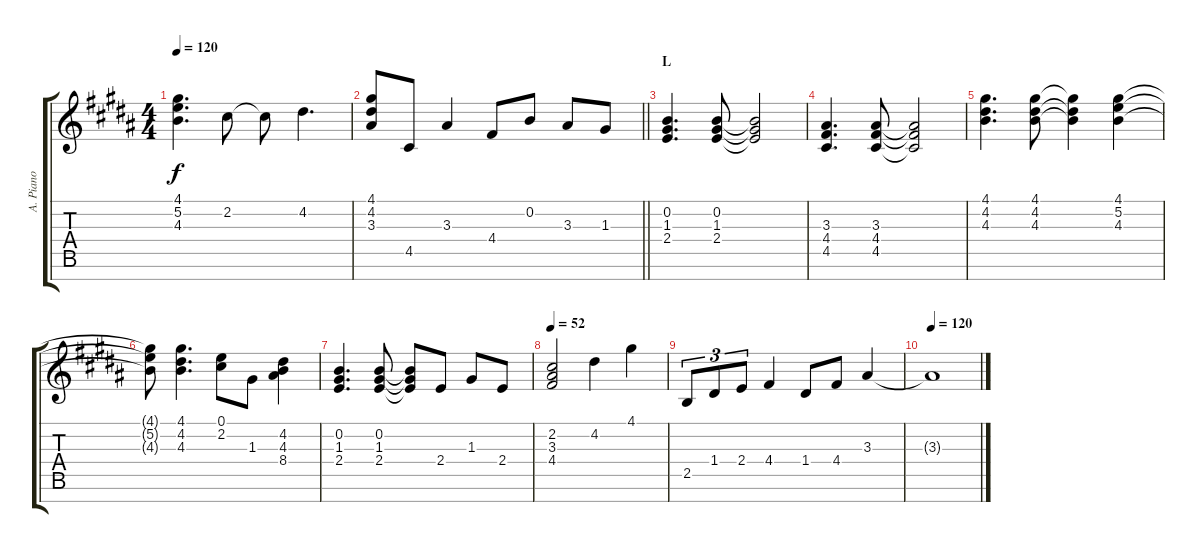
\track ("A. Piano" "A. Piano") {instrument acousticgrandpiano}
\staff {score tabs}
\tuning (E5 B4 G4 D4 A3 E3 B2) {hide}
\ts (4 4)
\tempo 120
\clef g2
\ks b
(4.1 5.2 4.3).4{d dy f} 2.2.8 2.2{t}.8 4.2.4{d} |
\barLineRight lightlight
(4.1 4.2 3.3).8 4.5.8 3.3.4 4.4.8 0.2.8 3.3.8 1.3.8 |
\section ("" "L")
(0.2 1.3 2.4).4{d} (0.2 1.3 2.4).8 (0.2{t} 1.3{t} 2.4{t}).2 |
(3.3 4.4 4.5).4{d} (3.3 4.4 4.5).8 (3.3{t} 4.4{t} 4.5{t}).2 |
(4.1 4.2 4.3).4{d} (4.1 4.2 4.3).8 (4.1{t} 4.2{t} 4.3{t}).4 (4.1 5.2 4.3).4 |
(4.1{t} 5.2{t} 4.3{t}).8 (4.1 4.2 4.3).4{d} (0.1 2.2).8 1.3.8 (4.2 4.3 8.4).4 |
(0.2 1.3 2.4).4{d} (0.2 1.3 2.4).8 (0.2{t} 1.3{t} 2.4{t}).8 2.4.8 1.3.8 2.4.8 |
\tempo 52
(2.2 3.3 4.4).2 4.2.4 4.1.4 |
2.5.8{tu (3 2)} 1.4.8{tu (3 2)} 2.4.8{tu (3 2)} 4.4.4 1.4.8 4.4.8 3.3.4 |
\tempo 120
3.3{t}.1
